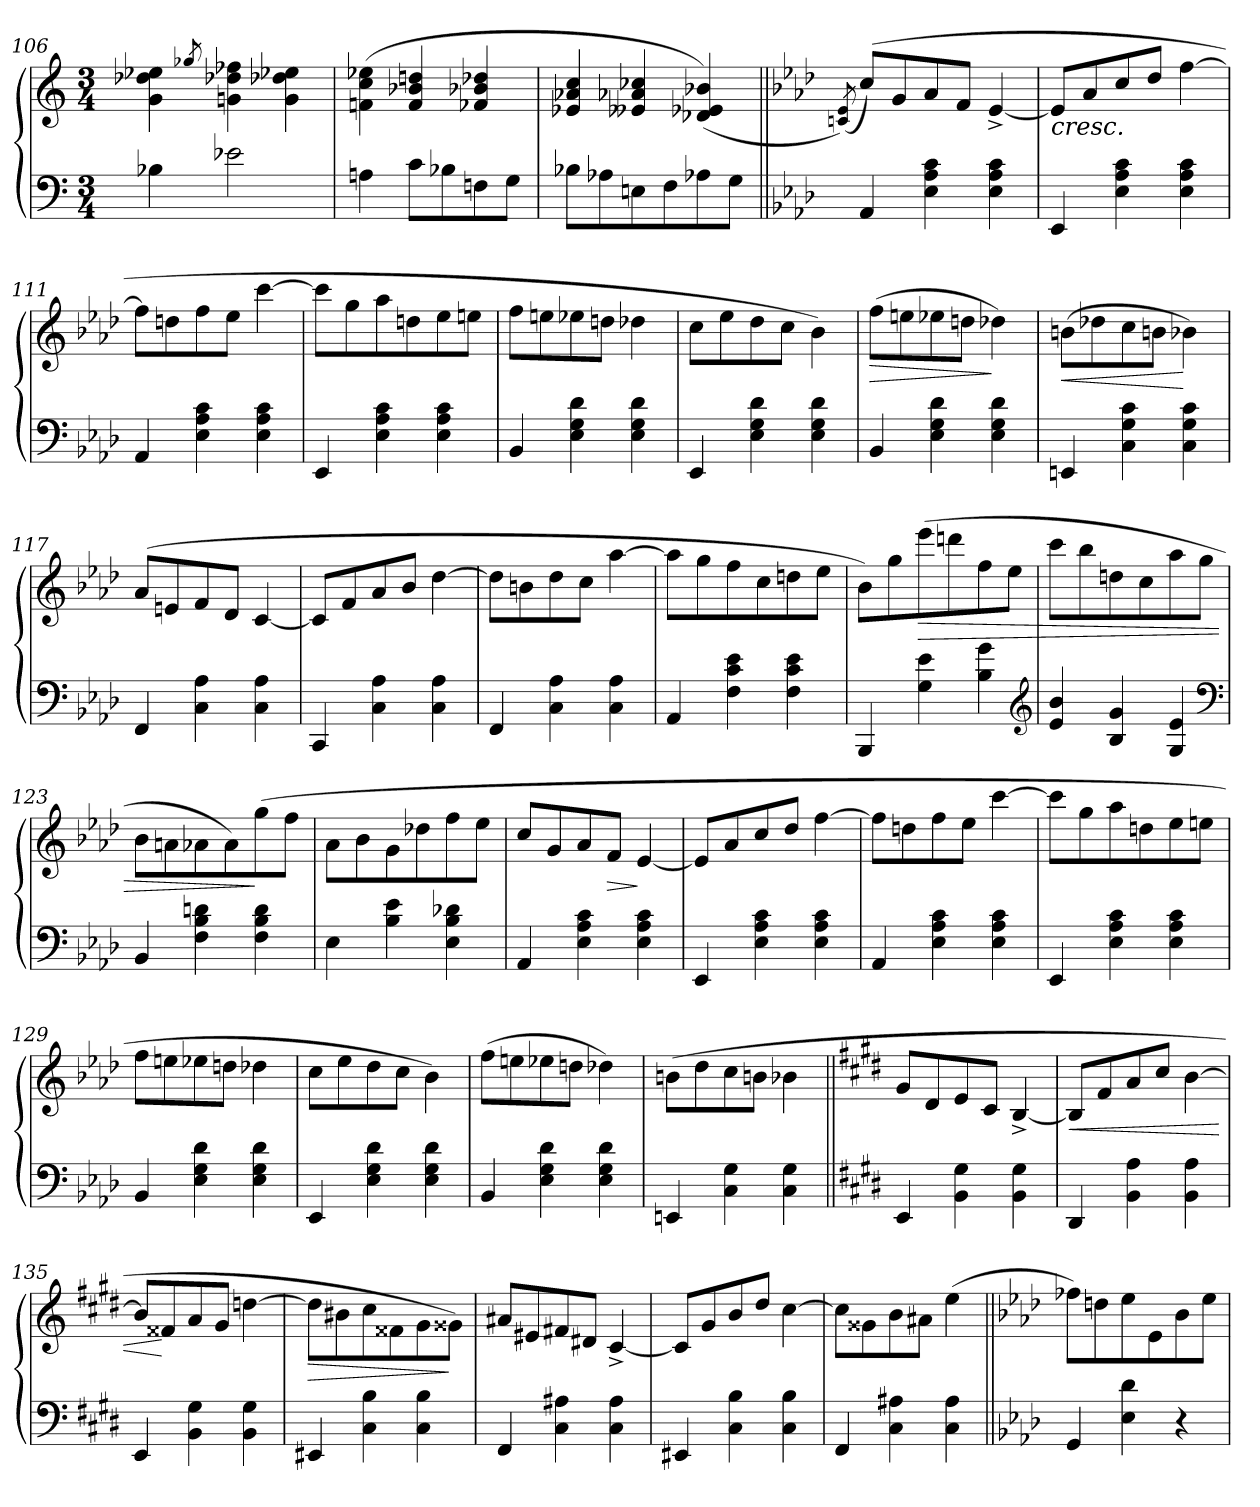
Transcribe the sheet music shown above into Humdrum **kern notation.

**kern	**kern	**dynam
*part1	*part1	*part1
*staff2	*staff1	*staff1/2
*clefF4	*clefG2	*
*k[]	*k[]	*
*M3/4	*M3/4	*
=106	=106	=106
4B-X	4g 4dd-X 4ee-X	.
.	8qgg-X/	.
2e-X	4gn 4dd-X 4ff-X	.
.	4g 4dd-X 4ee-X	.
=107	=107	=107
4An	(>4fn 4cc 4ee-X	.
8cL	4f 4b-X 4ddn	.
8B-X	.	.
8Fn	4f-X 4b-X 4dd-X	.
8GJ	.	.
=108	=108	=108
8B-XL	4e-X 4a-X 4cc	.
8A-X	.	.
8En	4e--X 4a-X 4cc-X	.
8F	.	.
8A-X	(>4d-X 4e-X 4b-X)	.
8GJ	.	.
=109||	=109||	=109||
*k[b-e-a-d-]	*k[b-e-a-d-]	*
.	(<8qcn/ 8qe-)	.
4AA-	(>8ccL)	.
.	8g	.
4E- 4A- 4c	8a-	.
.	8fJ	.
4E- 4A- 4c	[4e-^	.
=110	=110	=110
!	!	!LO:HP:b
4EE-	8e-L]	<
.	8a-	.
4E- 4A- 4c	8cc	.
.	8dd-J	.
4E- 4A- 4c	[4ff	.
=111	=111	=111
4AA-	8ffL]	.
.	8ddn	.
4E- 4A- 4c	8ff	.
.	8ee-J	.
4E- 4A- 4c	[4ccc	.
=112	=112	=112
4EE-	8cccL]	.
.	8gg	.
4E- 4A- 4c	8aa-	.
.	8ddn	.
4E- 4A- 4c	8ee-	.
.	8eenJ	.
=113	=113	=113
4BB-	8ffL	.
.	8een	.
4E- 4G 4d-	8ee-X	.
.	8ddnJ	.
4E- 4G 4d-	4dd-X	.
=114	=114	=114
4EE-	8ccL	.
.	8ee-	.
4E- 4G 4d-	8dd-	.
.	8ccJ	.
4E- 4G 4d-	4b-)	.
=115	=115	=115
!	!	!LO:HP:b
4BB-	(>8ffL	>
.	8een	.
4E- 4G 4d-	8ee-X	.
.	8ddnJ	.
4E- 4G 4d-	4dd-X)	]
=116	=116	=116
!	!	!LO:HP:b
4EEn	(>8bnL	<
.	8dd-X	.
4C 4G 4c	8cc	.
.	8bnJ	.
4C 4G 4c	4b-X)	[
=117	=117	=117
4FF	(>8a-L	.
.	8en	.
4C 4A-	8f	.
.	8d-J	.
4C 4A-	[4c	.
=118	=118	=118
4CC	8cL]	.
.	8f	.
4C 4A-	8a-	.
.	8b-J	.
4C 4A-	[4dd-	.
=119	=119	=119
4FF	8dd-L]	.
.	8bn	.
4C 4A-	8dd-	.
.	8ccJ	.
4C 4A-	[4aa-	.
=120	=120	=120
4AA-	8aa-L]	.
.	8gg	.
4F 4c 4e-	8ff	.
.	8cc	.
4F 4c 4e-	8ddn	.
.	8ee-J	.
=121	=121	=121
4BBB-	8b-L)	.
.	8gg	.
!	!	!LO:HP:b
4G 4e-	(>8eee-	>
.	8dddn	.
4B- 4g	8ff	.
.	8ee-J	.
*clefG2	*	*
=122	=122	=122
4e- 4b-	8cccL	.
.	8bb-	.
4B- 4g	8ddn	.
.	8cc	.
4G 4e-	8aa-	.
.	8ggJ	.
*clefF4	*	*
=123	=123	=123
4BB-	8b-L	.
.	8an	.
4F 4B- 4dn	8a-X	.
.	8a-)	.
4F 4B- 4d	(>8gg	]
.	8ffJ	.
=124	=124	=124
4E-	8a-L	.
.	8b-	.
4B- 4e-	8g	.
.	8dd-X	.
4E- 4B- 4d-X	8ff	.
.	8ee-J	.
=125	=125	=125
4AA-	8ccL	.
.	8g	.
4E- 4A- 4c	8a-	.
!	!	!LO:HP:b
.	8fJ	>
4E- 4A- 4c	[4e-	]
=126	=126	=126
4EE-	8e-L]	.
.	8a-	.
4E- 4A- 4c	8cc	.
.	8dd-J	.
4E- 4A- 4c	[4ff	.
=127	=127	=127
4AA-	8ffL]	.
.	8ddn	.
4E- 4A- 4c	8ff	.
.	8ee-J	.
4E- 4A- 4c	[4ccc	.
=128	=128	=128
4EE-	8cccL]	.
.	8gg	.
4E- 4A- 4c	8aa-	.
.	8ddn	.
4E- 4A- 4c	8ee-	.
.	8eenJ	.
=129	=129	=129
4BB-	8ffL	.
.	8een	.
4E- 4G 4d-	8ee-X	.
.	8ddnJ	.
4E- 4G 4d-	4dd-X	[
=130	=130	=130
4EE-	8ccL	.
.	8ee-	.
4E- 4G 4d-	8dd-	.
.	8ccJ	.
4E- 4G 4d-	4b-)	.
=131	=131	=131
4BB-	(>8ffL	.
.	8een	.
4E- 4G 4d-	8ee-X	.
.	8ddnJ	.
4E- 4G 4d-	4dd-X)	.
=132	=132	=132
4EEn	(>8bnL	.
.	8dd-	.
4C 4G	8cc	.
.	8bnJ	.
4C 4G	4b-X	.
=133||	=133||	=133||
*k[f#c#g#d#]	*k[f#c#g#d#]	*
4EE	8g#L	.
.	8d#	.
4BB 4G#	8e	.
.	8c#J	.
4BB 4G#	[4B^<	.
=134	=134	=134
!	!	!LO:HP:b
4DD#	8BL]	<
.	8f#	.
4BB 4A	8a	.
.	8cc#J	.
4BB 4A	[4b	.
=135	=135	=135
4EE	8bL]	.
.	8f##X	[
4BB 4G#	8a	.
.	8g#J	.
4BB 4G#	[4ddn	.
=136	=136	=136
!	!	!LO:HP:b
4EE#X	8ddL]	>
.	8b#X\	.
4C# 4B	8cc#	.
.	8f##X	.
4C# 4B	8g#	.
.	8g##XJ)	]
=137	=137	=137
4FF#	8a#XL	.
.	8e#X	.
4C# 4A#X	8f#X	.
.	8d#XJ	.
4C# 4A#	[4c#^<	.
=138	=138	=138
4EE#X	8c#L]	.
.	8g#	.
4C# 4B	8b	.
.	8dd#J	.
4C# 4B	[4cc#	.
=139	=139	=139
4FF#	8cc#L]	.
.	8g##X\	.
4C# 4A#X	8b	.
.	8a#XJ	.
4C# 4A#	(>4ee	.
=140||	=140||	=140||
*k[b-e-a-d-]	*k[b-e-a-d-]	*
4GG	8ff-XL)	.
.	8ddn	.
4E- 4d-	8ee-	.
.	8e-	.
4r	8b-	.
.	8ee-J	.
=	=	=
*-	*-	*-
